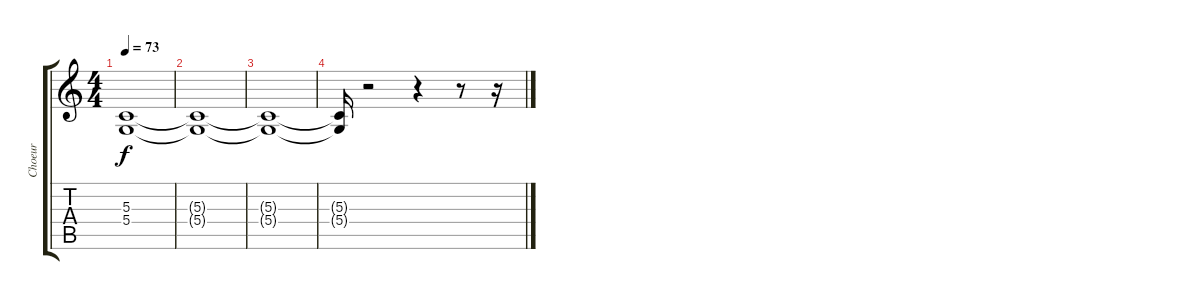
\track ("Choeur" "Choeur") {instrument choiraahs}
\staff {score tabs}
\tuning (E4 B3 G3 D3 A2 E2) {hide}
\ts (4 4)
\tempo 73
\clef g2
\ks c
(5.3{t} 5.4{t}).1{dy f} |
(5.3{t} 5.4{t}).1 |
(5.3{t} 5.4{t}).1 |
(5.3{t} 5.4{t}).16 r.2 r.4 r.8 r.16
